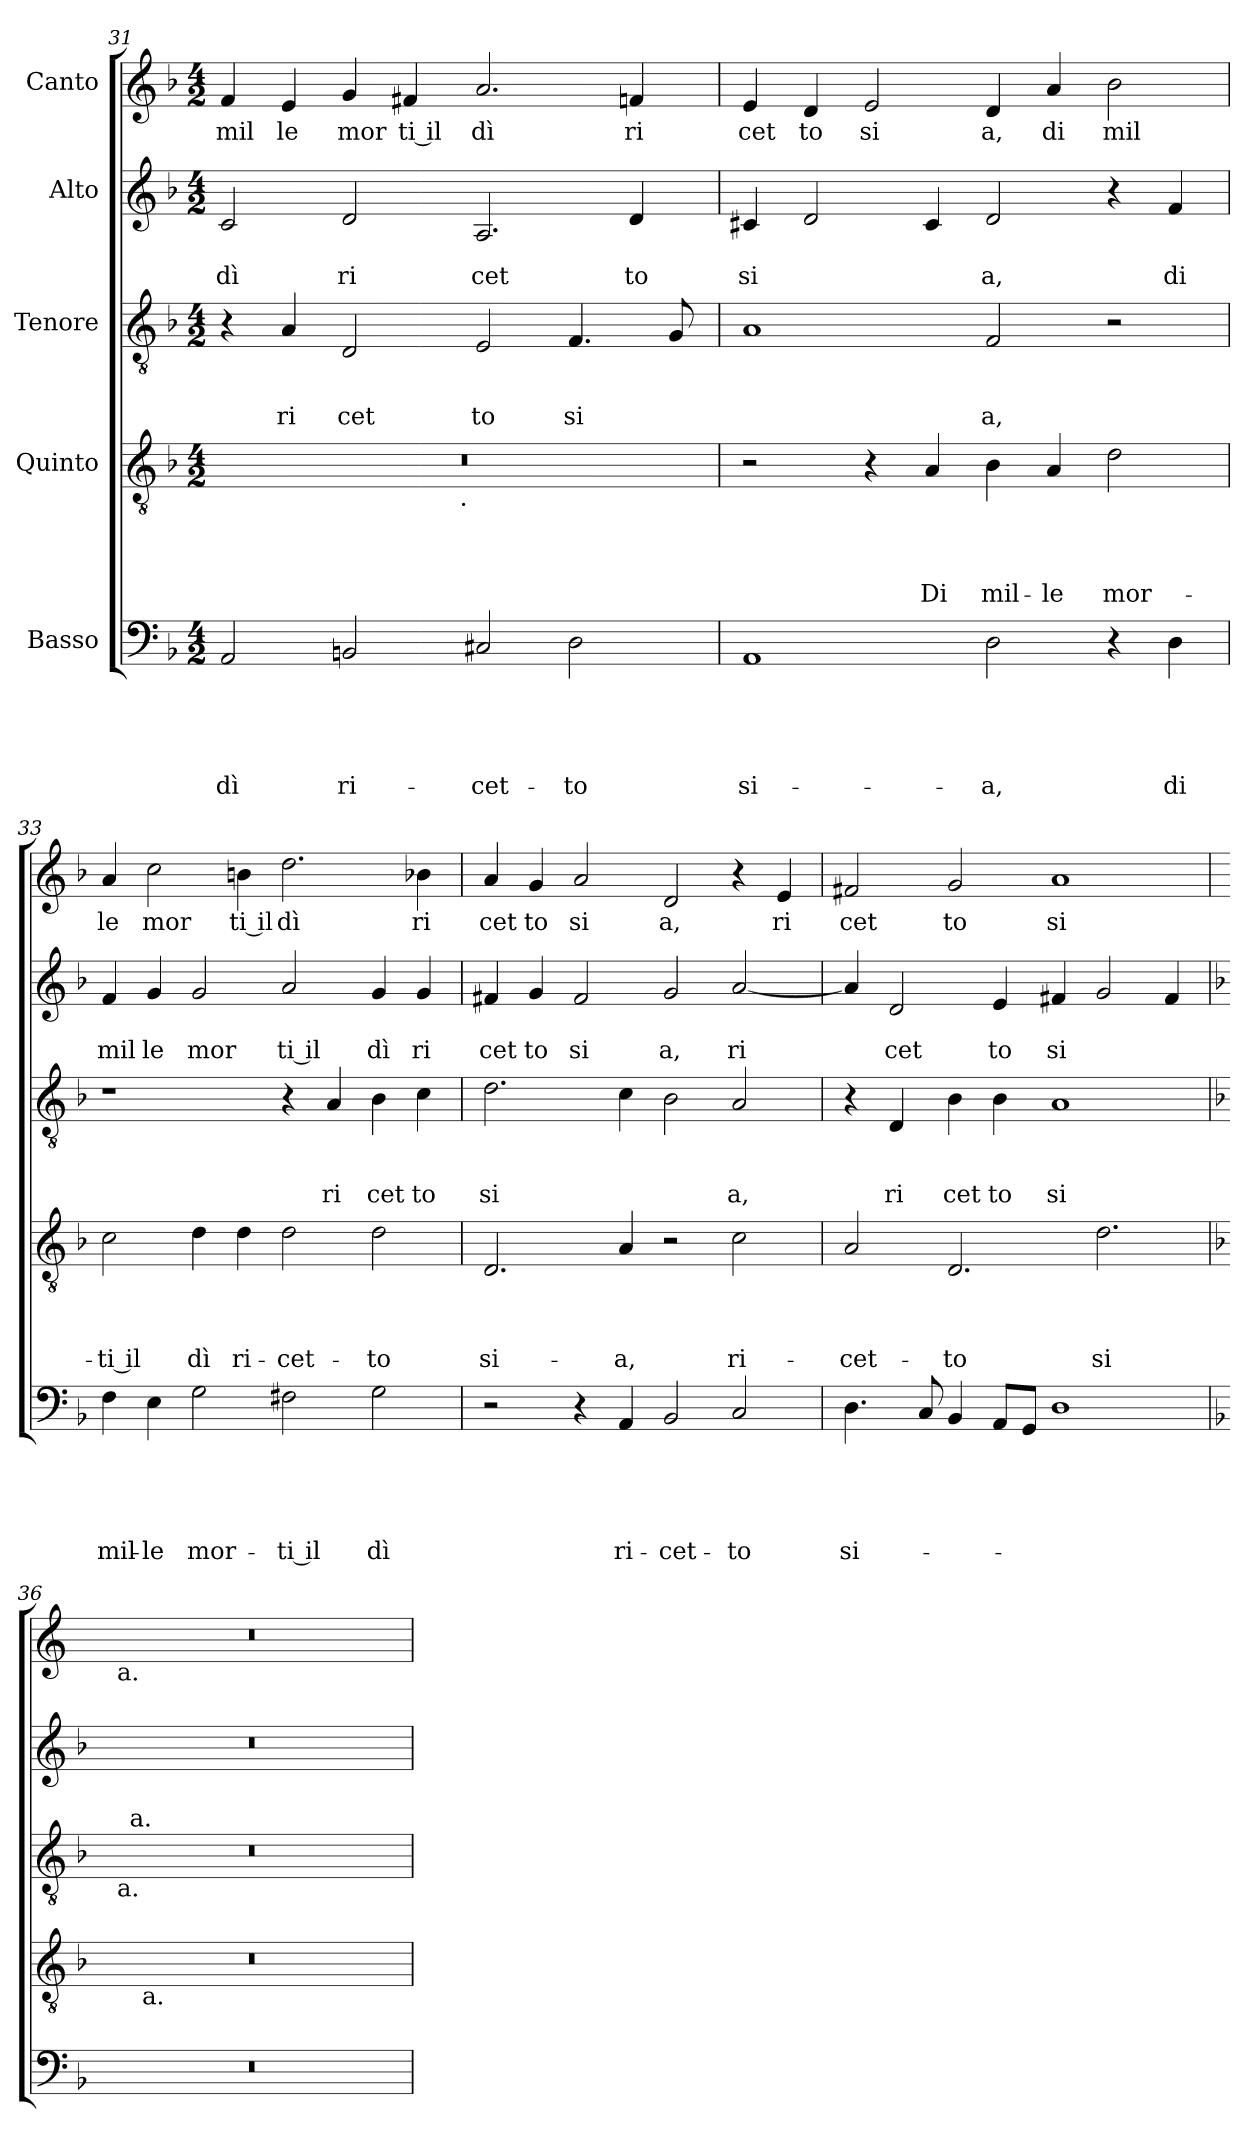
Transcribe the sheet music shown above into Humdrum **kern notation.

**kern	**text	**text	**text	**text	**text	**kern	**text	**text	**text	**text	**kern	**text	**text	**text	**kern	**text	**text	**kern	**text
*part5	*part5	*part5	*part5	*part5	*part5	*part4	*part4	*part4	*part4	*part4	*part3	*part3	*part3	*part3	*part2	*part2	*part2	*part1	*part1
*staff5	*staff5	*staff5	*staff5	*staff5	*staff5	*staff4	*staff4	*staff4	*staff4	*staff4	*staff3	*staff3	*staff3	*staff3	*staff2	*staff2	*staff2	*staff1	*staff1
*I"Basso	*	*	*	*	*	*I"Quinto	*	*	*	*	*I"Tenore	*	*	*	*I"Alto	*	*	*I"Canto	*
!!LO:PB:g=z
*clefF4	*	*	*	*	*	*clefGv2	*	*	*	*	*clefGv2	*	*	*	*clefG2	*	*	*clefG2	*
*ITrd-3c-5	*	*	*	*	*	*	*	*	*	*	*ITrd-3c-5	*	*	*	*ITrd-3c-5	*	*	*ITrd-3c-5	*
*k[b-e-]	*	*	*	*	*	*k[b-]	*	*	*	*	*k[b-e-]	*	*	*	*k[b-e-]	*	*	*k[b-e-]	*
*B-:	*	*	*	*	*	*F:	*	*	*	*	*B-:	*	*	*	*B-:	*	*	*B-:	*
*M4/2	*	*	*	*	*	*M4/2	*	*	*	*	*M4/2	*	*	*	*M4/2	*	*	*M4/2	*
=31	=31	=31	=31	=31	=31	=31	=31	=31	=31	=31	=31	=31	=31	=31	=31	=31	=31	=31	=31
!	!	!	!	!	!LO:LY:b	!	!	!	!	!	!	!	!	!	!	!	!LO:LY:b	!	!LO:LY:b
*	*	*	*	*	*	*^	*	*	*	*	*	*	*	*	*	*	*	*	*
2D/	.	.	.	.	dì	0r	2ryy	.	.	.	.	4r	.	.	.	2f/	.	dì	4b-/	mil
!	!	!	!	!	!	!	!	!	!	!	!	!	!	!	!LO:LY:b	!	!	!	!	!LO:LY:b
.	.	.	.	.	.	.	.	.	.	.	.	4d/	.	.	ri	.	.	.	4a/	le
!	!	!	!	!	!LO:LY:b	!	!	!	!	!	!	!	!	!	!LO:LY:b	!	!	!LO:LY:b	!	!LO:LY:b
2En/	.	.	.	.	ri-	.	4...ryy	.	.	.	.	2G/	.	.	cet	2g/	.	ri	4cc/	mor
!	!	!	!	!	!	!	!	!	!	!	!	!	!	!	!	!	!	!	!	!LO:LY:b:rj
.	.	.	.	.	.	.	.	.	.	.	.	.	.	.	.	.	.	.	4bn/	ti il
!	!	!	!	!	!	!	!LO:TX:b:t=.	!	!	!	!	!	!	!	!	!	!	!	!	!
.	.	.	.	.	.	.	1ryy	.	.	.	.	.	.	.	.	.	.	.	.	.
!	!	!	!	!	!LO:LY:b	!	!	!	!	!	!	!	!	!	!LO:LY:b	!	!	!LO:LY:b	!	!LO:LY:b
2F#X/	.	.	.	.	-cet-	.	.	.	.	.	.	2A/	.	.	to	2.d/	.	cet	2.dd/	dì
!	!	!	!	!	!LO:LY:b	!	!	!	!	!	!	!	!	!	!LO:LY:b	!	!	!	!	!
2G\	.	.	.	.	-to	.	.	.	.	.	.	4.B-/	.	.	si	.	.	.	.	.
!	!	!	!	!	!	!	!	!	!	!	!	!	!	!	!	!	!	!LO:LY:b	!	!LO:LY:b
.	.	.	.	.	.	.	.	.	.	.	.	.	.	.	.	4g/	.	to	4b-X/	ri
.	.	.	.	.	.	.	.	.	.	.	.	8c/	.	.	.	.	.	.	.	.
.	.	.	.	.	.	.	32ryy	.	.	.	.	.	.	.	.	.	.	.	.	.
=32	=32	=32	=32	=32	=32	=32	=32	=32	=32	=32	=32	=32	=32	=32	=32	=32	=32	=32	=32	=32
!	!	!	!	!	!LO:LY:b	!	!	!	!	!	!	!	!	!	!	!	!	!LO:LY:b	!	!LO:LY:b
*	*	*	*	*	*	*v	*v	*	*	*	*	*	*	*	*	*	*	*	*	*
1D	.	.	.	.	si-	2r	.	.	.	.	1d	.	.	.	4f#X/	.	si	4a/	cet
!	!	!	!	!	!	!	!	!	!	!	!	!	!	!	!	!	!	!	!LO:LY:b
.	.	.	.	.	.	.	.	.	.	.	.	.	.	.	2g/	.	.	4g/	to
!	!	!	!	!	!	!	!	!	!	!	!	!	!	!	!	!	!	!	!LO:LY:b
.	.	.	.	.	.	4r	.	.	.	.	.	.	.	.	.	.	.	2a/	si
!	!	!	!	!	!	!	!	!	!	!LO:LY:b	!	!	!	!	!	!	!	!	!
.	.	.	.	.	.	4A/	.	.	.	Di	.	.	.	.	4f#/	.	.	.	.
!	!	!	!	!	!LO:LY:b	!	!	!	!	!LO:LY:b	!	!	!	!LO:LY:b	!	!	!LO:LY:b	!	!LO:LY:b
2G\	.	.	.	.	-a,	4B-\	.	.	.	mil-	2B-/	.	.	a,	2g/	.	a,	4g/	a,
!	!	!	!	!	!	!	!	!	!	!LO:LY:b	!	!	!	!	!	!	!	!	!LO:LY:b
.	.	.	.	.	.	4A/	.	.	.	-le	.	.	.	.	.	.	.	4dd/	di
!	!	!	!	!	!	!	!	!	!	!LO:LY:b	!	!	!	!	!	!	!	!	!LO:LY:b
4r	.	.	.	.	.	2d\	.	.	.	mor-	2r	.	.	.	4r	.	.	2ee-\	mil
!	!	!	!	!	!LO:LY:b	!	!	!	!	!	!	!	!	!	!	!	!LO:LY:b	!	!
4G\	.	.	.	.	di	.	.	.	.	.	.	.	.	.	4b-/	.	di	.	.
=33	=33	=33	=33	=33	=33	=33	=33	=33	=33	=33	=33	=33	=33	=33	=33	=33	=33	=33	=33
!	!	!	!	!	!LO:LY:b	!	!	!	!	!LO:LY:b:rj	!	!	!	!	!	!	!LO:LY:b	!	!LO:LY:b
4B-\	.	.	.	.	mil-	2c\	.	.	.	-ti il	1r	.	.	.	4b-/	.	mil	4dd/	le
!	!	!	!	!	!LO:LY:b	!	!	!	!	!	!	!	!	!	!	!	!LO:LY:b	!	!LO:LY:b
4A\	.	.	.	.	-le	.	.	.	.	.	.	.	.	.	4cc/	.	le	2ff\	mor
!	!	!	!	!	!LO:LY:b	!	!	!	!	!LO:LY:b	!	!	!	!	!	!	!LO:LY:b	!	!
2c\	.	.	.	.	mor-	4d\	.	.	.	dì	.	.	.	.	2cc/	.	mor	.	.
!	!	!	!	!	!	!	!	!	!	!LO:LY:b	!	!	!	!	!	!	!	!	!LO:LY:b:rj
.	.	.	.	.	.	4d\	.	.	.	ri-	.	.	.	.	.	.	.	4een\	ti il
!	!	!	!	!	!LO:LY:b:rj	!	!	!	!	!LO:LY:b	!	!	!	!	!	!	!LO:LY:b:rj	!	!LO:LY:b
2Bn\	.	.	.	.	-ti il	2d\	.	.	.	-cet-	4r	.	.	.	2dd/	.	ti il	2.gg\	dì
!	!	!	!	!	!	!	!	!	!	!	!	!	!	!LO:LY:b	!	!	!	!	!
.	.	.	.	.	.	.	.	.	.	.	4d/	.	.	ri	.	.	.	.	.
!	!	!	!	!	!LO:LY:b	!	!	!	!	!LO:LY:b	!	!	!	!LO:LY:b	!	!	!LO:LY:b	!	!
2c\	.	.	.	.	dì	2d\	.	.	.	-to	4e-\	.	.	cet	4cc/	.	dì	.	.
!	!	!	!	!	!	!	!	!	!	!	!	!	!	!LO:LY:b	!	!	!LO:LY:b	!	!LO:LY:b
.	.	.	.	.	.	.	.	.	.	.	4f\	.	.	to	4cc/	.	ri	4ee-X\	ri
=34	=34	=34	=34	=34	=34	=34	=34	=34	=34	=34	=34	=34	=34	=34	=34	=34	=34	=34	=34
!	!	!	!	!	!	!	!	!	!	!LO:LY:b	!	!	!	!LO:LY:b	!	!	!LO:LY:b	!	!LO:LY:b
2r	.	.	.	.	.	2.D/	.	.	.	si-	2.g\	.	.	si	4bn/	.	cet	4dd/	cet
!	!	!	!	!	!	!	!	!	!	!	!	!	!	!	!	!	!LO:LY:b	!	!LO:LY:b
.	.	.	.	.	.	.	.	.	.	.	.	.	.	.	4cc/	.	to	4cc/	to
!	!	!	!	!	!	!	!	!	!	!	!	!	!	!	!	!	!LO:LY:b	!	!LO:LY:b
4r	.	.	.	.	.	.	.	.	.	.	.	.	.	.	2b/	.	si	2dd/	si
!	!	!	!	!	!LO:LY:b	!	!	!	!	!LO:LY:b	!	!	!	!	!	!	!	!	!
4D/	.	.	.	.	ri-	4A/	.	.	.	-a,	4f\	.	.	.	.	.	.	.	.
!	!	!	!	!	!LO:LY:b	!	!	!	!	!	!	!	!	!	!	!	!LO:LY:b	!	!LO:LY:b
2E-/	.	.	.	.	-cet-	2r	.	.	.	.	2e-\	.	.	.	2cc/	.	a,	2g/	a,
!	!	!	!	!	!LO:LY:b	!	!	!	!	!LO:LY:b	!	!	!	!LO:LY:b	!	!	!LO:LY:b	!	!
2F/	.	.	.	.	-to	2c\	.	.	.	ri-	2d/	.	.	a,	[<2dd/	.	ri	4r	.
!	!	!	!	!	!	!	!	!	!	!	!	!	!	!	!	!	!	!	!LO:LY:b
.	.	.	.	.	.	.	.	.	.	.	.	.	.	.	.	.	.	4a/	ri
=35	=35	=35	=35	=35	=35	=35	=35	=35	=35	=35	=35	=35	=35	=35	=35	=35	=35	=35	=35
!	!	!	!	!	!LO:LY:b	!	!	!	!	!LO:LY:b	!	!	!	!	!	!	!	!	!LO:LY:b
4.G\	.	.	.	.	si-	2A/	.	.	.	-cet-	4r	.	.	.	4dd/]	.	.	2bn/	cet
!	!	!	!	!	!	!	!	!	!	!	!	!	!	!LO:LY:b	!	!	!LO:LY:b	!	!
.	.	.	.	.	.	.	.	.	.	.	4G/	.	.	ri	2g/	.	cet	.	.
8F/	.	.	.	.	.	.	.	.	.	.	.	.	.	.	.	.	.	.	.
!	!	!	!	!	!	!	!	!	!	!LO:LY:b	!	!	!	!LO:LY:b	!	!	!	!	!LO:LY:b
4E-/	.	.	.	.	.	2.D/	.	.	.	-to	4e-\	.	.	cet	.	.	.	2cc/	to
!	!	!	!	!	!	!	!	!	!	!	!	!	!	!LO:LY:b	!	!	!LO:LY:b	!	!
8D/L	.	.	.	.	.	.	.	.	.	.	4e-\	.	.	to	4a/	.	to	.	.
8C/J	.	.	.	.	.	.	.	.	.	.	.	.	.	.	.	.	.	.	.
!	!	!	!	!	!	!	!	!	!	!	!	!	!	!LO:LY:b	!	!	!LO:LY:b	!	!LO:LY:b
1G	.	.	.	.	.	.	.	.	.	.	1d	.	.	si	4bn/	.	si	1dd	si
!	!	!	!	!	!	!	!	!	!	!LO:LY:b	!	!	!	!	!	!	!	!	!
.	.	.	.	.	.	2.d\	.	.	.	si-	.	.	.	.	2cc/	.	.	.	.
.	.	.	.	.	.	.	.	.	.	.	.	.	.	.	4b/	.	.	.	.
=36	=36	=36	=36	=36	=36	=36	=36	=36	=36	=36	=36	=36	=36	=36	=36	=36	=36	=36	=36
*	*	*	*	*	*	*	*	*	*	*	*	*	*	*	*	*	*	*k[b-]	*
*	*	*	*	*	*	*	*	*	*	*	*	*	*	*	*	*	*	*F:	*
*	*	*	*	*	*	*^	*	*	*	*	*^	*	*	*	*	*	*	*^	*
*	*	*	*	*	*	*	*	*	*	*	*	*	*^	*	*	*	*	*	*	*	*	*
0r	.	.	.	.	.	0r	8ryy	.	.	.	.	0r	16ryy	16.ryy	.	.	.	0r	.	.	0r	16ryy	.
!	!	!	!	!	!	!	!	!	!	!	!	!	!	!	!	!	!	!	!	!	!	!LO:TX:b:t=a.	!
!	!	!	!	!	!	!	!	!	!	!	!	!	!LO:TX:b:t=a.	!	!	!	!	!	!	!	!	!	!
.	.	.	.	.	.	.	.	.	.	.	.	.	1ryy	.	.	.	.	.	.	.	.	1ryy	.
!	!	!	!	!	!	!	!	!	!	!	!	!	!	!LO:TX:a:t=a.	!	!	!	!	!	!	!	!	!
.	.	.	.	.	.	.	.	.	.	.	.	.	.	1ryy	.	.	.	.	.	.	.	.	.
!	!	!	!	!	!	!	!LO:TX:b:t=a.	!	!	!	!	!	!	!	!	!	!	!	!	!	!	!	!
.	.	.	.	.	.	.	1...ryy	.	.	.	.	.	.	.	.	.	.	.	.	.	.	.	.
.	.	.	.	.	.	.	.	.	.	.	.	.	2...ryy	.	.	.	.	.	.	.	.	2...ryy	.
.	.	.	.	.	.	.	.	.	.	.	.	.	.	2ryy	.	.	.	.	.	.	.	.	.
.	.	.	.	.	.	.	.	.	.	.	.	.	.	4ryy	.	.	.	.	.	.	.	.	.
.	.	.	.	.	.	.	.	.	.	.	.	.	.	8ryy	.	.	.	.	.	.	.	.	.
.	.	.	.	.	.	.	.	.	.	.	.	.	.	32ryy	.	.	.	.	.	.	.	.	.
*	*	*	*	*	*	*v	*v	*	*	*	*	*	*	*	*	*	*	*	*	*	*v	*v	*
*	*	*	*	*	*	*	*	*	*	*	*v	*v	*v	*	*	*	*	*	*	*	*
=	=	=	=	=	=	=	=	=	=	=	=	=	=	=	=	=	=	=	=
*-	*-	*-	*-	*-	*-	*-	*-	*-	*-	*-	*-	*-	*-	*-	*-	*-	*-	*-	*-
